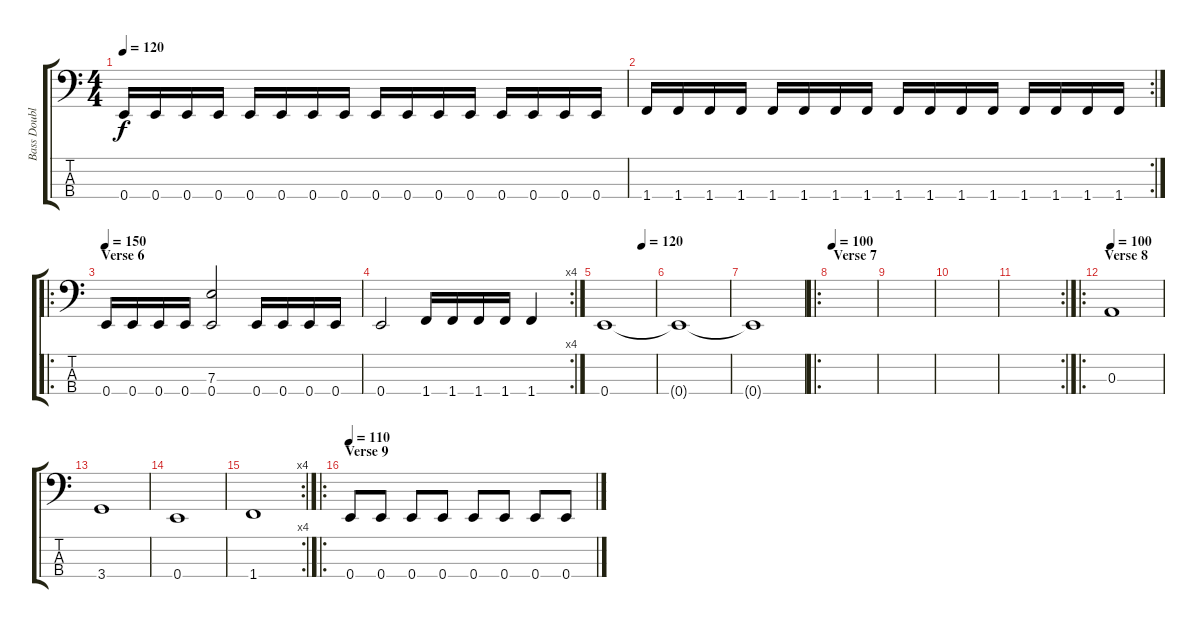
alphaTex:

\track ("Bass Double" "Bass Doubl") {instrument slapbass2}
\staff {score tabs}
\tuning (G2 D2 A1 E1) {hide}
\ts (4 4)
\tempo 120
\clef f4
\ks c
0.4.16{dy f} 0.4.16 0.4.16 0.4.16 0.4.16 0.4.16 0.4.16 0.4.16 0.4.16 0.4.16 0.4.16 0.4.16 0.4.16 0.4.16 0.4.16 0.4.16 |
\rc 2
1.4.16 1.4.16 1.4.16 1.4.16 1.4.16 1.4.16 1.4.16 1.4.16 1.4.16 1.4.16 1.4.16 1.4.16 1.4.16 1.4.16 1.4.16 1.4.16 |
\ro
\section ("" "Verse 6")
\tempo 150
0.4.16 0.4.16 0.4.16 0.4.16 (7.3 0.4).2 0.4.16 0.4.16 0.4.16 0.4.16 |
\rc 4
0.4.2 1.4.16 1.4.16 1.4.16 1.4.16 1.4.4 |
\tempo (120 0.75)
0.4.1 |
0.4{t}.1 |
0.4{t}.1 |
\ro
\section ("" "Verse 7")
\tempo 100
|
|
|
\rc 2
|
\ro
\section ("" "Verse 8")
\tempo 100
0.3.1 |
3.4.1 |
0.4.1 |
\rc 4
1.4.1 |
\ro
\section ("" "Verse 9")
\tempo 110
0.4.8 0.4.8 0.4.8 0.4.8 0.4.8 0.4.8 0.4.8 0.4.8
